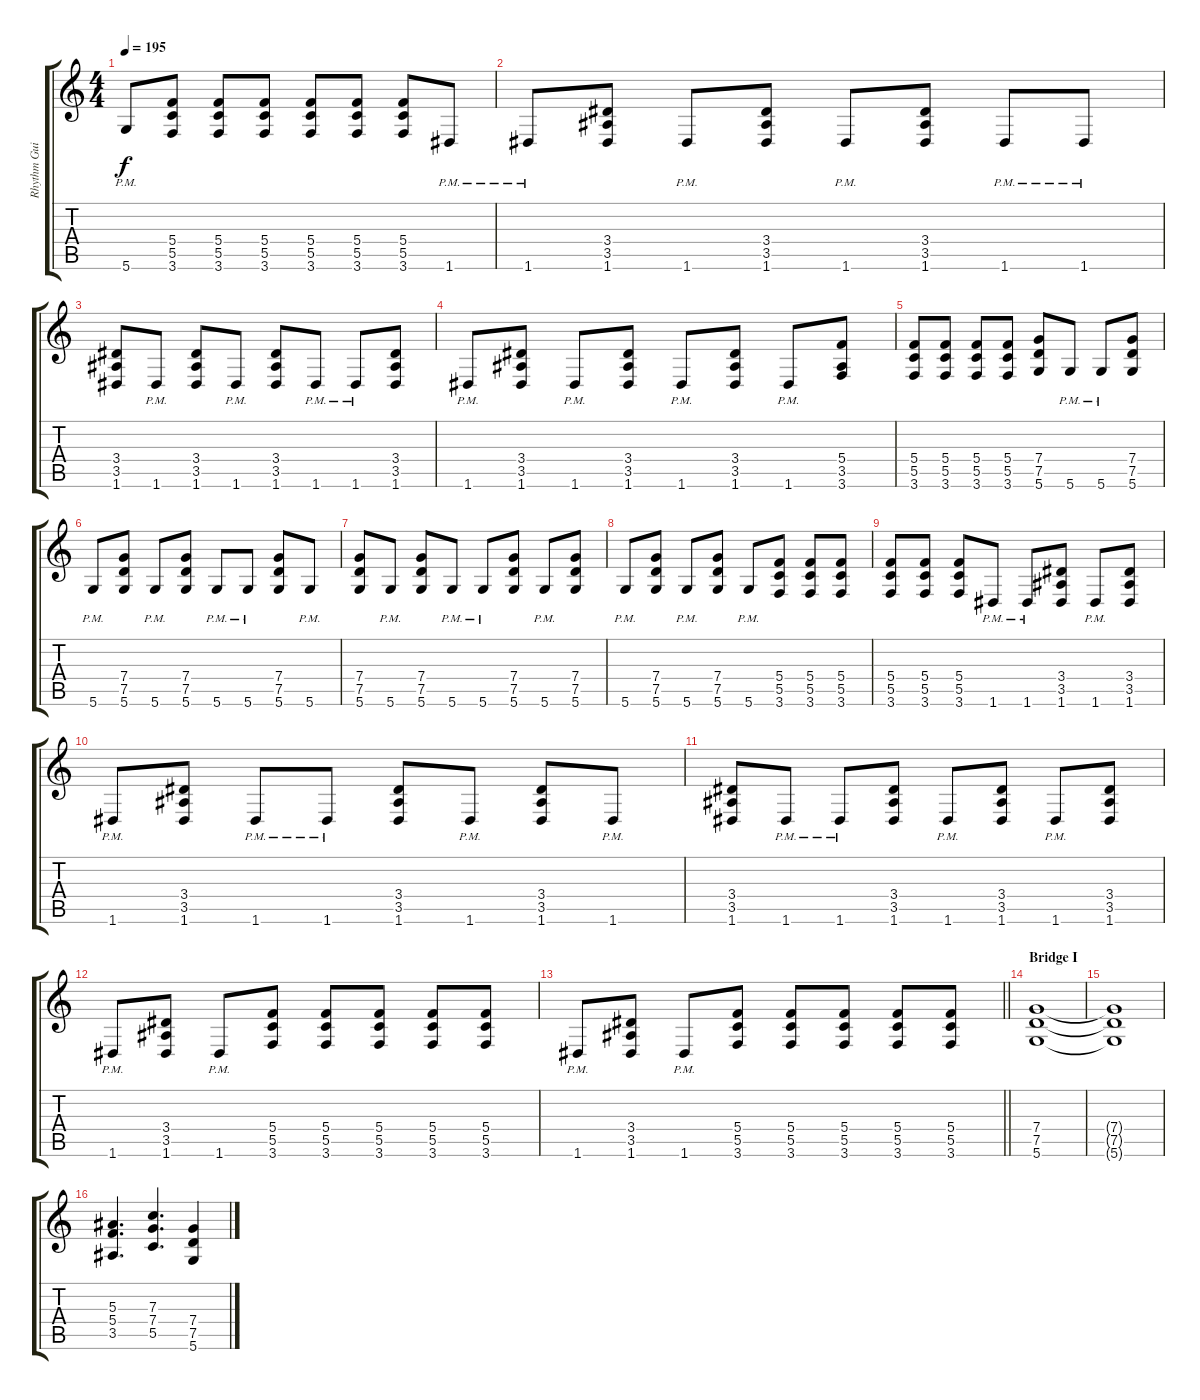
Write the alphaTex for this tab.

\track ("Rhythm Guitar" "Rhythm Gui") {instrument overdrivenguitar}
\staff {score tabs}
\tuning (D4 A3 F3 C3 G2 D2) {hide}
\ts (4 4)
\tempo 195
\clef g2
\ks c
5.6{pm}.8{dy f} (5.4 5.5 3.6).8 (5.4 5.5 3.6).8 (5.4 5.5 3.6).8 (5.4 5.5 3.6).8 (5.4 5.5 3.6).8 (5.4 5.5 3.6).8 1.6{pm}.8 |
1.6{pm}.8 (3.4 3.5 1.6).8 1.6{pm}.8 (3.4 3.5 1.6).8 1.6{pm}.8 (3.4 3.5 1.6).8 1.6{pm}.8 1.6{pm}.8 |
(3.4 3.5 1.6).8 1.6{pm}.8 (3.4 3.5 1.6).8 1.6{pm}.8 (3.4 3.5 1.6).8 1.6{pm}.8 1.6{pm}.8 (3.4 3.5 1.6).8 |
1.6{pm}.8 (3.4 3.5 1.6).8 1.6{pm}.8 (3.4 3.5 1.6).8 1.6{pm}.8 (3.4 3.5 1.6).8 1.6{pm}.8 (5.4 3.5 3.6).8 |
(5.4 5.5 3.6).8 (5.4 5.5 3.6).8 (5.4 5.5 3.6).8 (5.4 5.5 3.6).8 (7.4 7.5 5.6).8 5.6{pm}.8 5.6{pm}.8 (7.4 7.5 5.6).8 |
5.6{pm}.8 (7.4 7.5 5.6).8 5.6{pm}.8 (7.4 7.5 5.6).8 5.6{pm}.8 5.6{pm}.8 (7.4 7.5 5.6).8 5.6{pm}.8 |
(7.4 7.5 5.6).8 5.6{pm}.8 (7.4 7.5 5.6).8 5.6{pm}.8 5.6{pm}.8 (7.4 7.5 5.6).8 5.6{pm}.8 (7.4 7.5 5.6).8 |
5.6{pm}.8 (7.4 7.5 5.6).8 5.6{pm}.8 (7.4 7.5 5.6).8 5.6{pm}.8 (5.4 5.5 3.6).8 (5.4 5.5 3.6).8 (5.4 5.5 3.6).8 |
(5.4 5.5 3.6).8 (5.4 5.5 3.6).8 (5.4 5.5 3.6).8 1.6{pm}.8 1.6{pm}.8 (3.4 3.5 1.6).8 1.6{pm}.8 (3.4 3.5 1.6).8 |
1.6{pm}.8 (3.4 3.5 1.6).8 1.6{pm}.8 1.6{pm}.8 (3.4 3.5 1.6).8 1.6{pm}.8 (3.4 3.5 1.6).8 1.6{pm}.8 |
(3.4 3.5 1.6).8 1.6{pm}.8 1.6{pm}.8 (3.4 3.5 1.6).8 1.6{pm}.8 (3.4 3.5 1.6).8 1.6{pm}.8 (3.4 3.5 1.6).8 |
1.6{pm}.8 (3.4 3.5 1.6).8 1.6{pm}.8 (5.4 5.5 3.6).8 (5.4 5.5 3.6).8 (5.4 5.5 3.6).8 (5.4 5.5 3.6).8 (5.4 5.5 3.6).8 |
\barLineRight lightlight
1.6{pm}.8 (3.4 3.5 1.6).8 1.6{pm}.8 (5.4 5.5 3.6).8 (5.4 5.5 3.6).8 (5.4 5.5 3.6).8 (5.4 5.5 3.6).8 (5.4 5.5 3.6).8 |
\section ("" "Bridge I")
(7.4 7.5 5.6).1 |
(7.4{t} 7.5{t} 5.6{t}).1 |
(5.3 5.4 3.5).4{d} (7.3 7.4 5.5).4{d} (7.4 7.5 5.6).4
